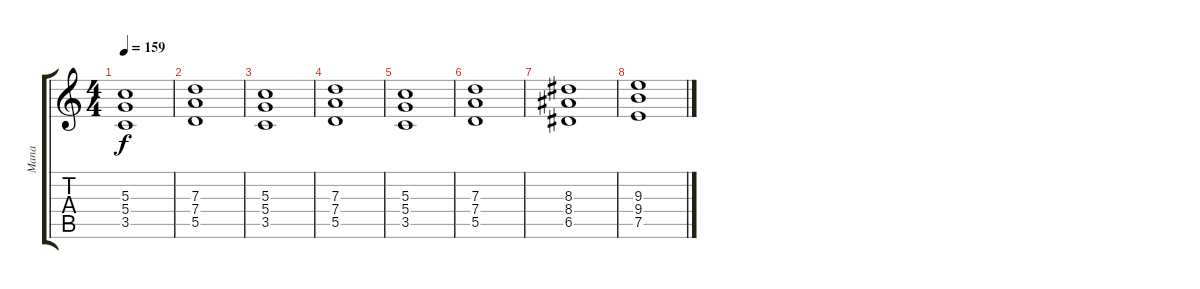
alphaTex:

\track ("Mana" "Mana") {instrument overdrivenguitar}
\staff {score tabs}
\tuning (E4 B3 G3 D3 A2 E2) {hide}
\ts (4 4)
\tempo 159
\clef g2
\ks c
(5.3 5.4 3.5).1{dy f} |
(7.3 7.4 5.5).1 |
(5.3 5.4 3.5).1 |
(7.3 7.4 5.5).1 |
(5.3 5.4 3.5).1 |
(7.3 7.4 5.5).1 |
(8.3 8.4 6.5).1 |
(9.3 9.4 7.5).1
